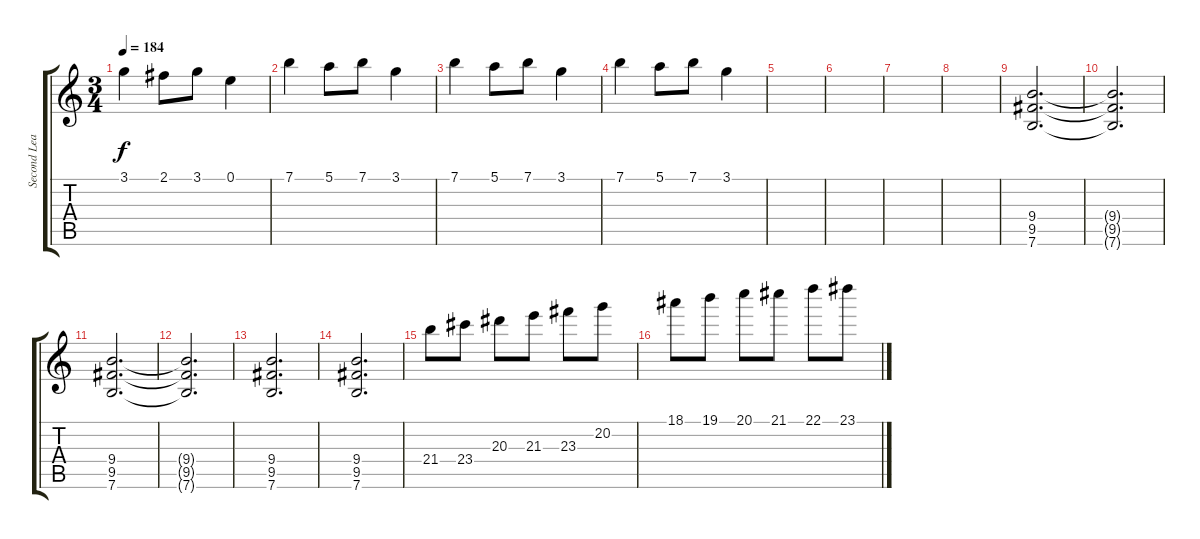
\track ("Second Lead Guitar" "Second Lea") {instrument overdrivenguitar}
\staff {score tabs}
\tuning (E4 B3 G3 D3 A2 E2) {hide}
\ts (3 4)
\tempo 184
\clef g2
\ks c
3.1.4{dy f} 2.1.8 3.1.8 0.1.4 |
7.1.4 5.1.8 7.1.8 3.1.4 |
7.1.4 5.1.8 7.1.8 3.1.4 |
7.1.4 5.1.8 7.1.8 3.1.4 |
|
|
|
|
(9.4 9.5 7.6).2{d} |
(9.4{t} 9.5{t} 7.6{t}).2{d} |
(9.4 9.5 7.6).2{d} |
(9.4{t} 9.5{t} 7.6{t}).2{d} |
(9.4 9.5 7.6).2{d} |
(9.4 9.5 7.6).2{d} |
21.4.8 23.4.8 20.3.8 21.3.8 23.3.8 20.2.8 |
18.1.8 19.1.8 20.1.8 21.1.8 22.1.8 23.1.8
